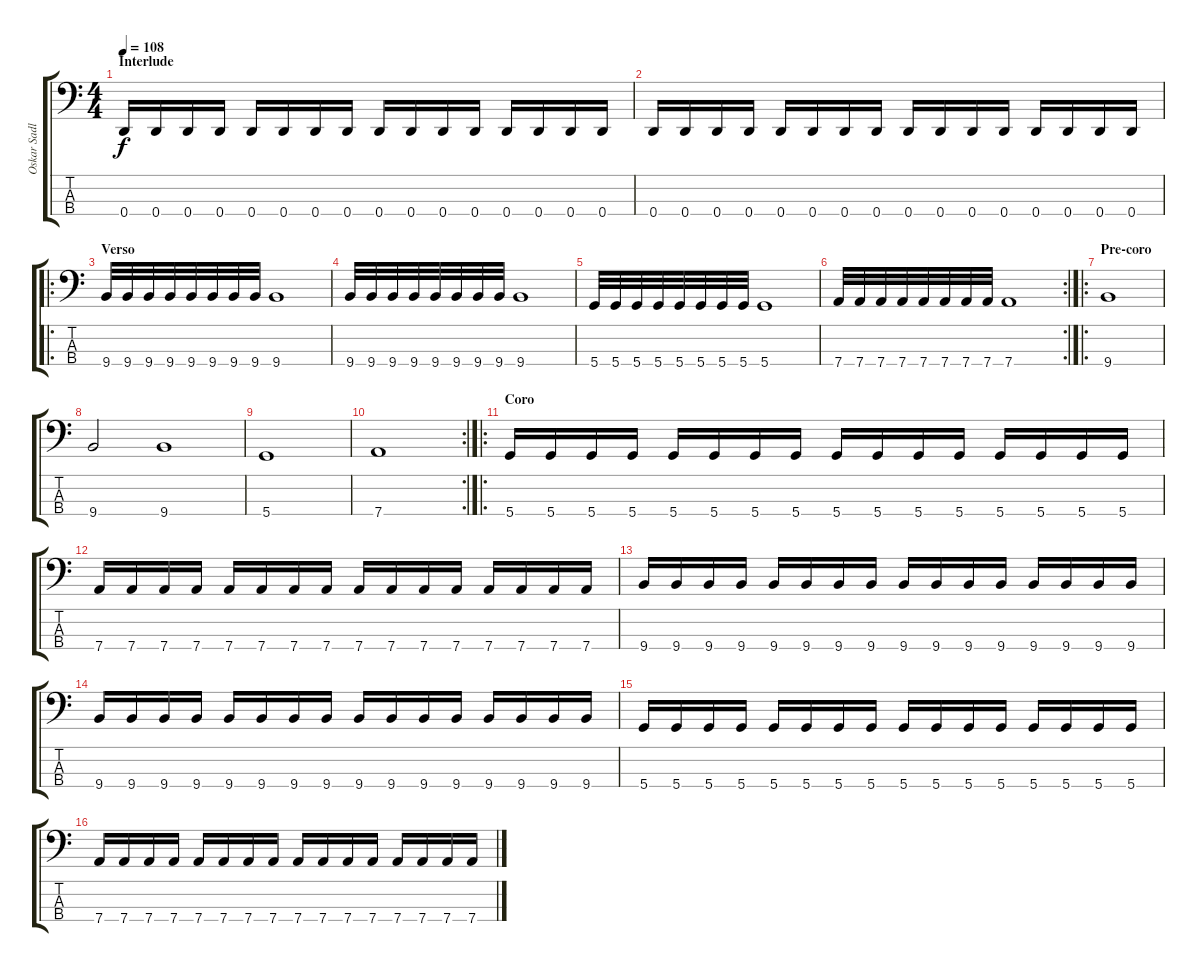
\track ("Oskar Sadle" "Oskar Sadl") {instrument electricbasspick}
\staff {score tabs}
\tuning (G2 D2 A1 D1) {hide}
\ts (4 4)
\section ("" "Interlude")
\tempo 108
\clef f4
\ks c
0.4.16{dy f} 0.4.16 0.4.16 0.4.16 0.4.16 0.4.16 0.4.16 0.4.16 0.4.16 0.4.16 0.4.16 0.4.16 0.4.16 0.4.16 0.4.16 0.4.16 |
0.4.16 0.4.16 0.4.16 0.4.16 0.4.16 0.4.16 0.4.16 0.4.16 0.4.16 0.4.16 0.4.16 0.4.16 0.4.16 0.4.16 0.4.16 0.4.16 |
\ro
\section ("" "Verso")
9.4.32 9.4.32 9.4.32 9.4.32 9.4.32 9.4.32 9.4.32 9.4.32 9.4.1 |
9.4.32 9.4.32 9.4.32 9.4.32 9.4.32 9.4.32 9.4.32 9.4.32 9.4.1 |
5.4.32 5.4.32 5.4.32 5.4.32 5.4.32 5.4.32 5.4.32 5.4.32 5.4.1 |
\rc 2
7.4.32 7.4.32 7.4.32 7.4.32 7.4.32 7.4.32 7.4.32 7.4.32 7.4.1 |
\ro
\section ("" "Pre-coro")
9.4.1 |
9.4.2 9.4.1 |
5.4.1 |
\rc 2
7.4.1 |
\ro
\section ("" "Coro")
5.4.16 5.4.16 5.4.16 5.4.16 5.4.16 5.4.16 5.4.16 5.4.16 5.4.16 5.4.16 5.4.16 5.4.16 5.4.16 5.4.16 5.4.16 5.4.16 |
7.4.16 7.4.16 7.4.16 7.4.16 7.4.16 7.4.16 7.4.16 7.4.16 7.4.16 7.4.16 7.4.16 7.4.16 7.4.16 7.4.16 7.4.16 7.4.16 |
9.4.16 9.4.16 9.4.16 9.4.16 9.4.16 9.4.16 9.4.16 9.4.16 9.4.16 9.4.16 9.4.16 9.4.16 9.4.16 9.4.16 9.4.16 9.4.16 |
9.4.16 9.4.16 9.4.16 9.4.16 9.4.16 9.4.16 9.4.16 9.4.16 9.4.16 9.4.16 9.4.16 9.4.16 9.4.16 9.4.16 9.4.16 9.4.16 |
5.4.16 5.4.16 5.4.16 5.4.16 5.4.16 5.4.16 5.4.16 5.4.16 5.4.16 5.4.16 5.4.16 5.4.16 5.4.16 5.4.16 5.4.16 5.4.16 |
7.4.16 7.4.16 7.4.16 7.4.16 7.4.16 7.4.16 7.4.16 7.4.16 7.4.16 7.4.16 7.4.16 7.4.16 7.4.16 7.4.16 7.4.16 7.4.16
